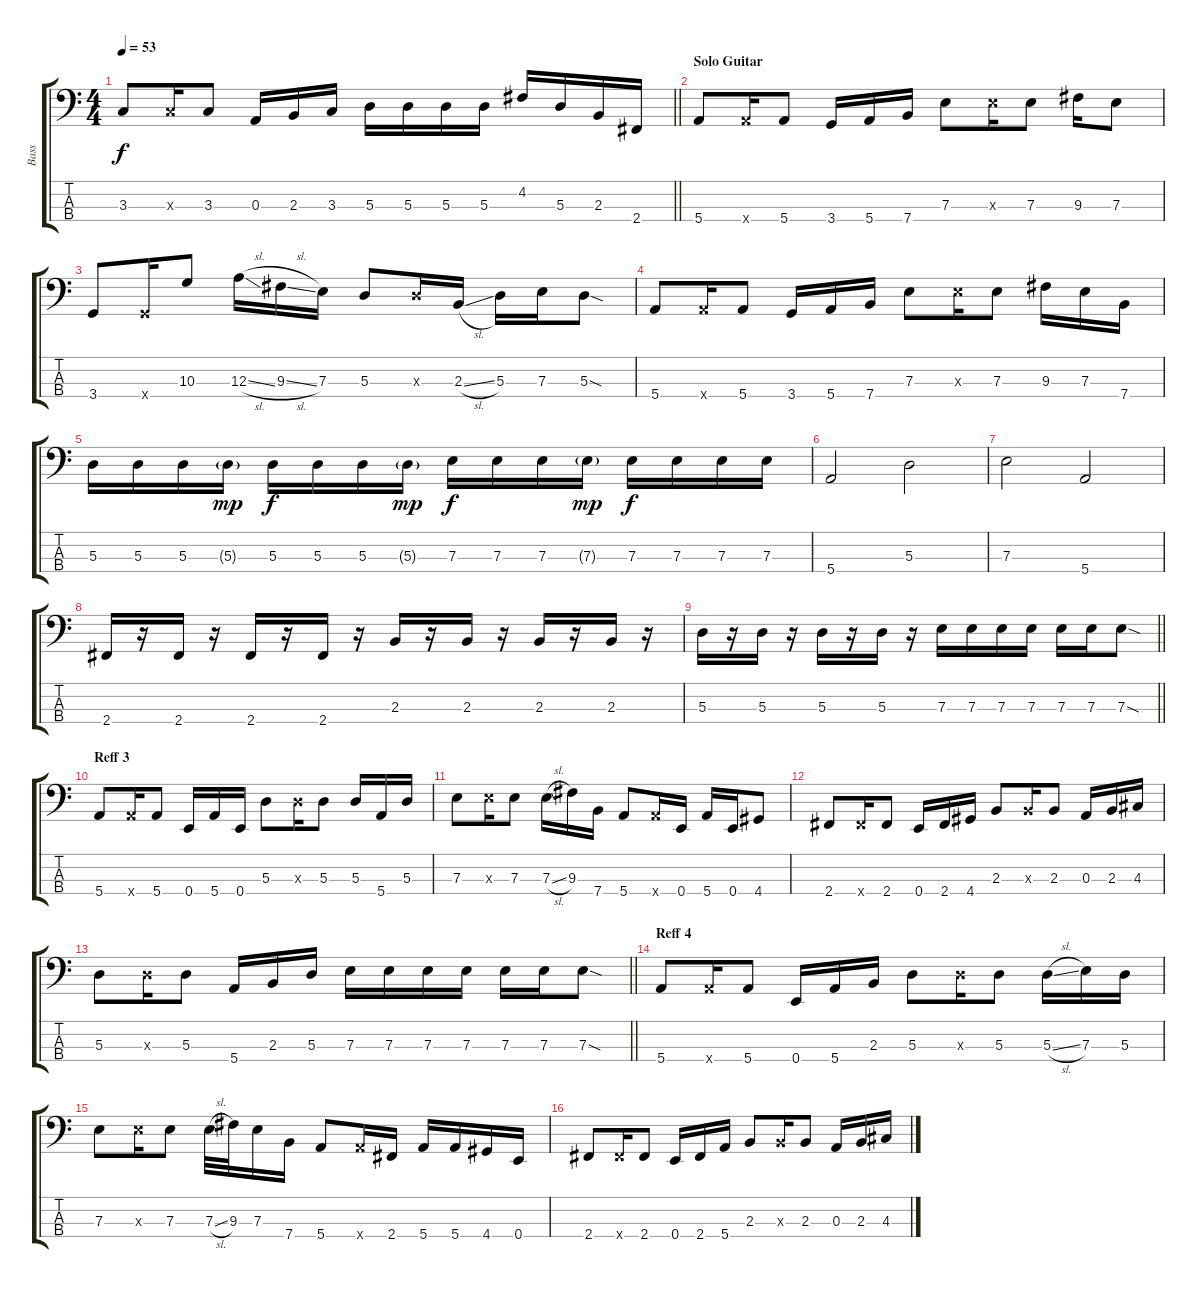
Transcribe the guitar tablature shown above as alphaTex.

\track ("Bass" "Bass") {instrument electricbassfinger}
\staff {score tabs}
\tuning (G2 D2 A1 E1) {hide}
\ts (4 4)
\tempo 53
\clef f4
\barLineRight lightlight
\ks c
3.3.8{dy f} 3.3{x}.16 3.3.8 0.3.16 2.3.16 3.3.16 5.3.16 5.3.16 5.3.16 5.3.16 4.2.16 5.3.16 2.3.16 2.4.16 |
\section ("" "Solo Guitar")
5.4.8 5.4{x}.16 5.4.8 3.4.16 5.4.16 7.4.16 7.3.8 7.3{x}.16 7.3.8 9.3.16 7.3.8 |
3.4.8 3.4{x}.16 10.3.8 12.3{sl}.16 9.3{sl}.16 7.3.16 5.3.8 5.3{x}.16 2.3{sl}.16 5.3.16 7.3.16 5.3{sod}.8 |
5.4.8 5.4{x}.16 5.4.8 3.4.16 5.4.16 7.4.16 7.3.8 7.3{x}.16 7.3.8 9.3.16 7.3.16 7.4.16 |
5.3.16 5.3.16 5.3.16 5.3{g}.16{dy mp} 5.3.16{dy f} 5.3.16 5.3.16 5.3{g}.16{dy mp} 7.3.16{dy f} 7.3.16 7.3.16 7.3{g}.16{dy mp} 7.3.16{dy f} 7.3.16 7.3.16 7.3.16 |
5.4.2 5.3.2 |
7.3.2 5.4.2 |
2.4.16 r.16 2.4.16 r.16 2.4.16 r.16 2.4.16 r.16 2.3.16 r.16 2.3.16 r.16 2.3.16 r.16 2.3.16 r.16 |
\barLineRight lightlight
5.3.16 r.16 5.3.16 r.16 5.3.16 r.16 5.3.16 r.16 7.3.16 7.3.16 7.3.16 7.3.16 7.3.16 7.3.16 7.3{sod}.8 |
\section ("" "Reff 3")
5.4.8 5.4{x}.16 5.4.8 0.4.16 5.4.16 0.4.16 5.3.8 5.3{x}.16 5.3.8 5.3.16 5.4.16 5.3.16 |
7.3.8 7.3{x}.16 7.3.8 7.3{sl}.16 9.3.16 7.4.16 5.4.8 5.4{x}.16 0.4.16 5.4.16 0.4.16 4.4.8 |
2.4.8 2.4{x}.16 2.4.8 0.4.16 2.4.16 4.4.16 2.3.8 2.3{x}.16 2.3.8 0.3.16 2.3.16 4.3.16 |
\barLineRight lightlight
5.3.8 5.3{x}.16 5.3.8 5.4.16 2.3.16 5.3.16 7.3.16 7.3.16 7.3.16 7.3.16 7.3.16 7.3.16 7.3{sod}.8 |
\section ("" "Reff 4")
5.4.8 5.4{x}.16 5.4.8 0.4.16 5.4.16 2.3.16 5.3.8 5.3{x}.16 5.3.8 5.3{sl}.16 7.3.16 5.3.16 |
7.3.8 7.3{x}.16 7.3.8 7.3{sl}.32 9.3.32 7.3.16 7.4.16 5.4.8 5.4{x}.16 2.4.16 5.4.16 5.4.16 4.4.16 0.4.16 |
2.4.8 2.4{x}.16 2.4.8 0.4.16 2.4.16 5.4.16 2.3.8 2.3{x}.16 2.3.8 0.3.16 2.3.16 4.3.16
